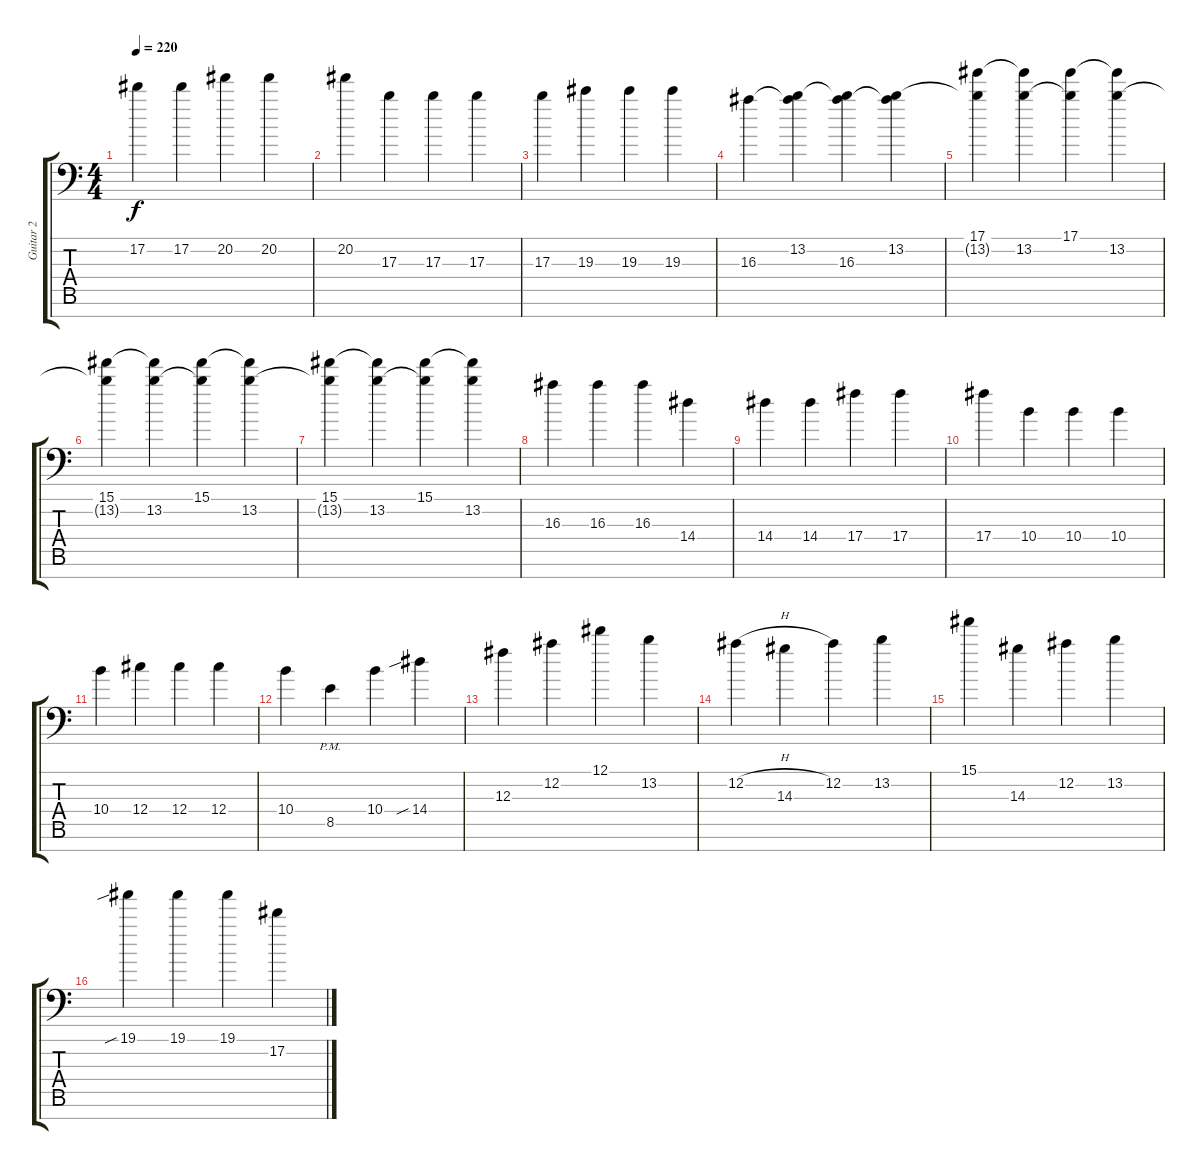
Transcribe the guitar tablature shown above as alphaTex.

\track ("Guitar 2" "Guitar 2") {instrument distortionguitar}
\staff {score tabs}
\tuning (Eb4 Bb3 Gb3 Db3 Ab2 Eb2 Ab1) {hide}
\ts (4 4)
\tempo 220
\clef f4
\ks c
17.2.4{dy f} 17.2.4 20.2.4 20.2.4 |
20.2.4 17.3.4 17.3.4 17.3.4 |
17.3.4 19.3.4 19.3.4 19.3.4 |
16.3.4 (13.2 16.3{t}).4 (13.2{t} 16.3).4 (13.2 16.3{t}).4 |
(17.1 13.2{t}).4 (17.1{t} 13.2).4 (17.1 13.2{t}).4 (17.1{t} 13.2).4 |
(15.1 13.2{t}).4 (15.1{t} 13.2).4 (15.1 13.2{t}).4 (15.1{t} 13.2).4 |
(15.1 13.2{t}).4 (15.1{t} 13.2).4 (15.1 13.2{t}).4 (15.1{t} 13.2).4 |
16.3.4 16.3.4 16.3.4 14.4.4 |
14.4.4 14.4.4 17.4.4 17.4.4 |
17.4.4 10.4.4 10.4.4 10.4.4 |
10.4.4 12.4.4 12.4.4 12.4.4 |
10.4.4 8.5{pm}.4 10.4.4 14.4{sib}.4 |
12.3.4 12.2.4 12.1.4 13.2.4 |
12.2{h}.4 14.3.4 12.2.4 13.2.4 |
15.1.4 14.3.4 12.2.4 13.2.4 |
19.1{sib}.4 19.1.4 19.1.4 17.2.4
